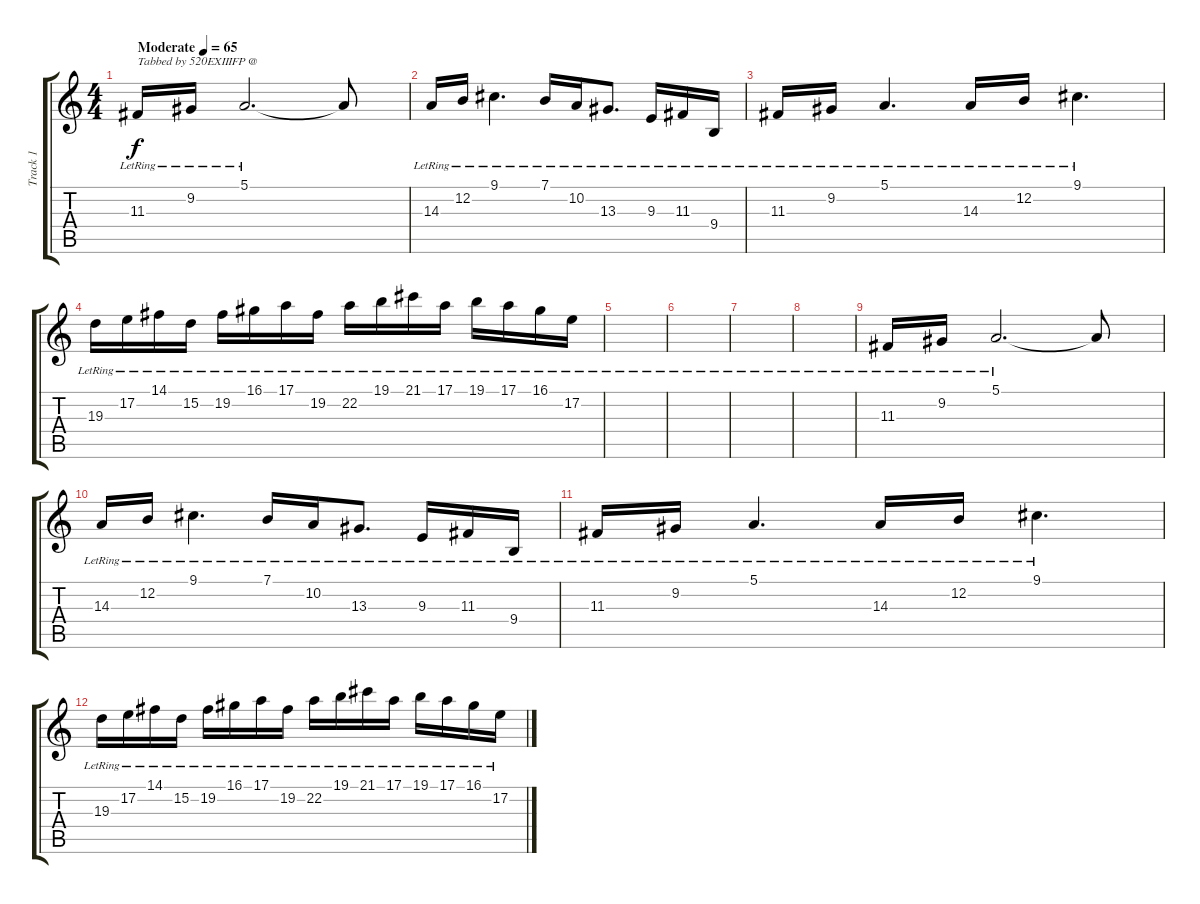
\track ("Track 1" "Track 1") {instrument brightacousticpiano}
\staff {score tabs}
\tuning (E4 B3 G3 D3 A2 E2) {hide}
\ts (4 4)
\tempo (65 "Moderate")
\clef g2
\ks c
11.3{lr}.16{txt "Tabbed by 520EXIIIFP @" dy f instrument brightacousticpiano} 9.2{lr}.16 5.1{lr}.2{d} 5.1{t}.8 |
14.3{lr}.16 12.2{lr}.16 9.1{lr}.4{d} 7.1{lr}.16 10.2{lr}.16 13.3{lr}.8{d} 9.3{lr}.16 11.3{lr}.16 9.4{lr}.16 |
11.3{lr}.16 9.2{lr}.16 5.1{lr}.4{d} 14.3{lr}.16 12.2{lr}.16 9.1{lr}.4{d} |
19.3{lr}.16 17.2{lr}.16 14.1{lr}.16 15.2{lr}.16 19.2{lr}.16 16.1{lr}.16 17.1{lr}.16 19.2{lr}.16 22.2{lr}.16 19.1{lr}.16 21.1{lr}.16 17.1{lr}.16 19.1{lr}.16 17.1{lr}.16 16.1{lr}.16 17.2{lr}.16 |
|
|
|
|
11.3{lr}.16 9.2{lr}.16 5.1{lr}.2{d} 5.1{t}.8 |
14.3{lr}.16 12.2{lr}.16 9.1{lr}.4{d} 7.1{lr}.16 10.2{lr}.16 13.3{lr}.8{d} 9.3{lr}.16 11.3{lr}.16 9.4{lr}.16 |
11.3{lr}.16 9.2{lr}.16 5.1{lr}.4{d} 14.3{lr}.16 12.2{lr}.16 9.1{lr}.4{d} |
19.3{lr}.16 17.2{lr}.16 14.1{lr}.16 15.2{lr}.16 19.2{lr}.16 16.1{lr}.16 17.1{lr}.16 19.2{lr}.16 22.2{lr}.16 19.1{lr}.16 21.1{lr}.16 17.1{lr}.16 19.1{lr}.16 17.1{lr}.16 16.1{lr}.16 17.2{lr}.16
